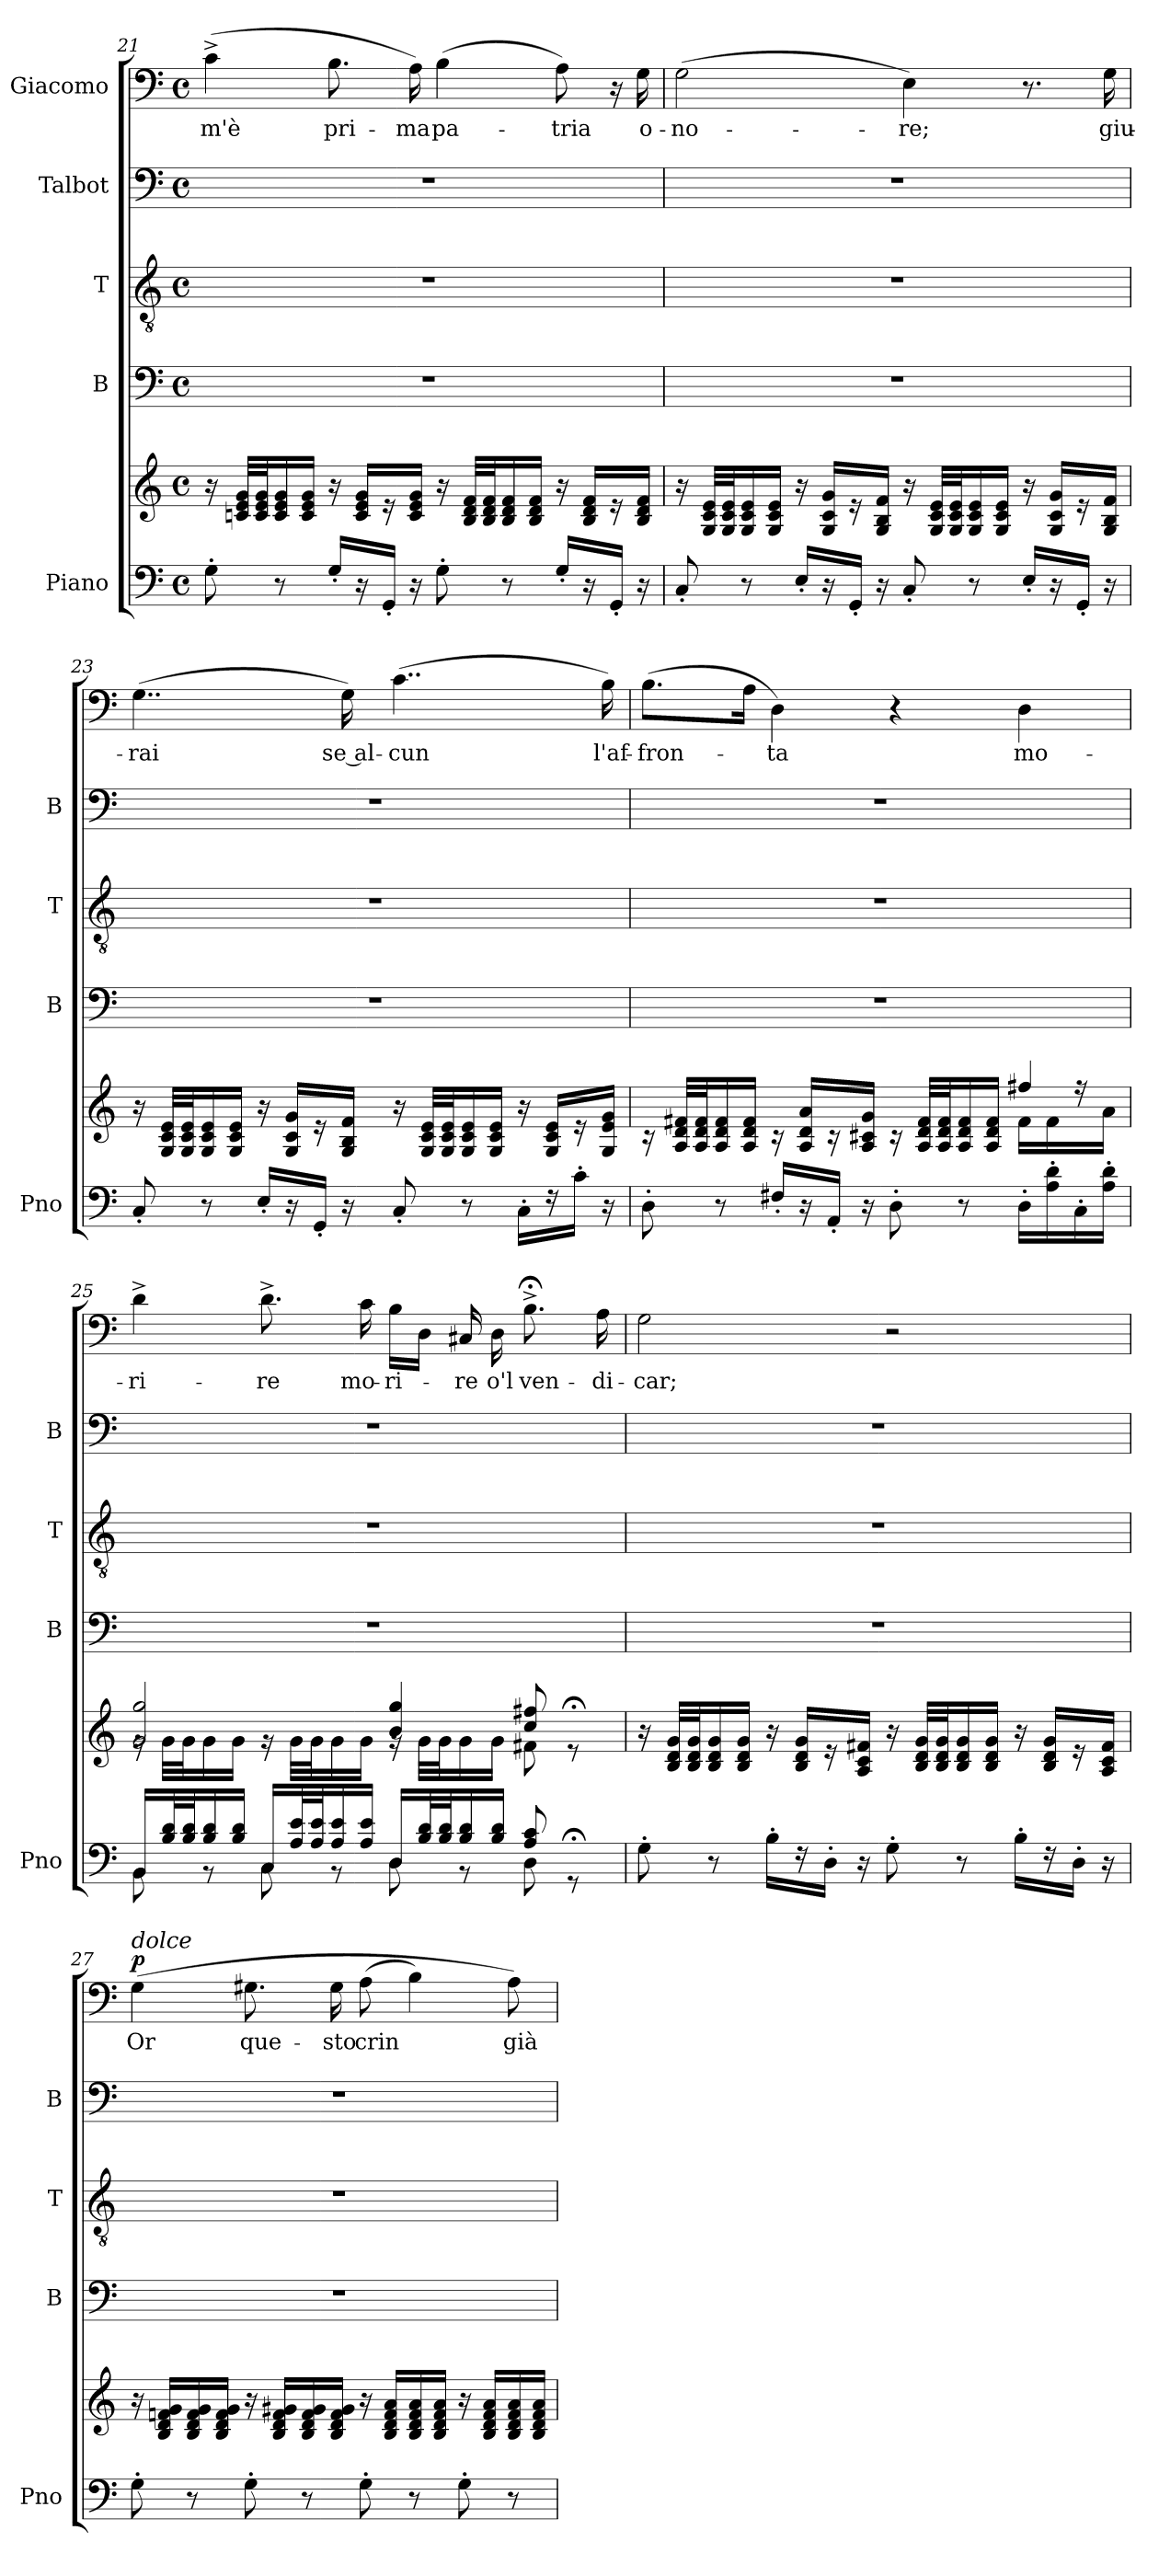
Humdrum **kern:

**kern	**kern	**kern	**kern	**kern	**kern	**text	**dynam
*part5	*part5	*part4	*part3	*part2	*part1	*part1	*part1
*staff6	*staff5	*staff4	*staff3	*staff2	*staff1	*staff1	*staff1
*I"Piano	*	*I"B	*I"T	*I"Talbot	*I"Giacomo	*	*
*I'Pno	*	*I'B	*I'T	*I'B	*	*	*
*clefF4	*clefG2	*clefF4	*clefGv2	*clefF4	*clefF4	*	*
*k[]	*k[]	*k[]	*k[]	*k[]	*k[]	*	*
*M4/4	*M4/4	*M4/4	*M4/4	*M4/4	*M4/4	*	*
*met(c)	*met(c)	*met(c)	*met(c)	*met(c)	*met(c)	*	*
=21	=21	=21	=21	=21	=21	=21	=21
!	!	!	!	!	!	!LO:LY:b	!
8G'\	16r	1r	1r	1r	(4c^\	m'è	.
.	32cn/ 32e/ 32g/LLL	.	.	.	.	.	.
.	32c/ 32e/ 32g/J	.	.	.	.	.	.
8r	16c/ 16e/ 16g/	.	.	.	.	.	.
.	16c/ 16e/ 16g/JJ	.	.	.	.	.	.
!	!	!	!	!	!	!LO:LY:b	!
16G'/LL	16r	.	.	.	8.B\	pri-	.
16r	16c/ 16e/ 16g/LL	.	.	.	.	.	.
16GG'/JJ	16r	.	.	.	.	.	.
!	!	!	!	!	!	!LO:LY:b	!
16r	16c/ 16e/ 16g/JJ	.	.	.	16A\)	-ma	.
!	!	!	!	!	!	!LO:LY:b	!
8G'\	16r	.	.	.	(4B\	pa-	.
.	32B/ 32d/ 32f/LLL	.	.	.	.	.	.
.	32B/ 32d/ 32f/J	.	.	.	.	.	.
8r	16B/ 16d/ 16f/	.	.	.	.	.	.
.	16B/ 16d/ 16f/JJ	.	.	.	.	.	.
!	!	!	!	!	!	!LO:LY:b	!
16G'/LL	16r	.	.	.	8A\)	-tria	.
16r	16B/ 16d/ 16f/LL	.	.	.	.	.	.
16GG'/JJ	16r	.	.	.	16r	.	.
!	!	!	!	!	!	!LO:LY:b	!
16r	16B/ 16d/ 16f/JJ	.	.	.	16G\	o-	.
!!LO:LB:g=z
=22	=22	=22	=22	=22	=22	=22	=22
!	!	!	!	!	!	!LO:LY:b	!
8C'/	16r	1r	1r	1r	(2G\	-no-	.
.	32G/ 32c/ 32e/LLL	.	.	.	.	.	.
.	32G/ 32c/ 32e/J	.	.	.	.	.	.
8r	16G/ 16c/ 16e/	.	.	.	.	.	.
.	16G/ 16c/ 16e/JJ	.	.	.	.	.	.
16E'/LL	16r	.	.	.	.	.	.
16r	16G/ 16c/ 16g/LL	.	.	.	.	.	.
16GG'/JJ	16r	.	.	.	.	.	.
16r	16G/ 16B/ 16f/JJ	.	.	.	.	.	.
!	!	!	!	!	!	!LO:LY:b	!
8C'/	16r	.	.	.	4E\)	-re;	.
.	32G/ 32c/ 32e/LLL	.	.	.	.	.	.
.	32G/ 32c/ 32e/J	.	.	.	.	.	.
8r	16G/ 16c/ 16e/	.	.	.	.	.	.
.	16G/ 16c/ 16e/JJ	.	.	.	.	.	.
16E'/LL	16r	.	.	.	8.r	.	.
16r	16G/ 16c/ 16g/LL	.	.	.	.	.	.
16GG'/JJ	16r	.	.	.	.	.	.
!	!	!	!	!	!	!LO:LY:b	!
16r	16G/ 16B/ 16f/JJ	.	.	.	16G\	giu-	.
=23	=23	=23	=23	=23	=23	=23	=23
!	!	!	!	!	!	!LO:LY:b	!
8C'/	16r	1r	1r	1r	(4..G\	-rai	.
.	32G/ 32c/ 32e/LLL	.	.	.	.	.	.
.	32G/ 32c/ 32e/J	.	.	.	.	.	.
8r	16G/ 16c/ 16e/	.	.	.	.	.	.
.	16G/ 16c/ 16e/JJ	.	.	.	.	.	.
16E'/LL	16r	.	.	.	.	.	.
16r	16G/ 16c/ 16g/LL	.	.	.	.	.	.
16GG'/JJ	16r	.	.	.	.	.	.
!	!	!	!	!	!	!LO:LY:b	!
16r	16G/ 16B/ 16f/JJ	.	.	.	16G\)	se al-	.
!	!	!	!	!	!	!LO:LY:b	!
8C'/	16r	.	.	.	(4..c\	-cun	.
.	32G/ 32c/ 32e/LLL	.	.	.	.	.	.
.	32G/ 32c/ 32e/J	.	.	.	.	.	.
8r	16G/ 16c/ 16e/	.	.	.	.	.	.
.	16G/ 16c/ 16e/JJ	.	.	.	.	.	.
16C'\LL	16r	.	.	.	.	.	.
16r	16G/ 16c/ 16e/LL	.	.	.	.	.	.
16c'\JJ	16r	.	.	.	.	.	.
!	!	!	!	!	!	!LO:LY:b	!
16r	16G/ 16e/ 16g/JJ	.	.	.	16B\)	l'af-	.
!!LO:LB:g=z
=24	=24	=24	=24	=24	=24	=24	=24
*	*^	*	*	*	*	*	*
!	!	!	!	!	!	!	!LO:LY:b	!
8D'\	16rc	2.ryy	1r	1r	1r	(8.B\L	-fron-	.
.	32A/ 32d/ 32f#X/LLL	.	.	.	.	.	.	.
.	32A/ 32d/ 32f#/J	.	.	.	.	.	.	.
8r	16A/ 16d/ 16f#/	.	.	.	.	.	.	.
.	16A/ 16d/ 16f#/JJ	.	.	.	.	16A\Jk	.	.
!	!	!	!	!	!	!	!LO:LY:b	!
16F#X'/LL	16rc	.	.	.	.	4D\)	-ta	.
16r	16A/ 16d/ 16a/LL	.	.	.	.	.	.	.
16AA'/JJ	16rc	.	.	.	.	.	.	.
16r	16A/ 16c#X/ 16g/JJ	.	.	.	.	.	.	.
8D'\	16rc	.	.	.	.	4r	.	.
.	32A/ 32d/ 32f#/LLL	.	.	.	.	.	.	.
.	32A/ 32d/ 32f#/J	.	.	.	.	.	.	.
8r	16A/ 16d/ 16f#/	.	.	.	.	.	.	.
.	16A/ 16d/ 16f#/JJ	.	.	.	.	.	.	.
!	!	!	!	!	!	!	!LO:LY:b	!
16D'\LL	4ff#X/	16f#\LL	.	.	.	4D\	mo-	.
16A\' 16d\'	.	16f#\	.	.	.	.	.	.
16C'\	.	16rff	.	.	.	.	.	.
16A\' 16d\'JJ	.	16a\JJ	.	.	.	.	.	.
=25	=25	=25	=25	=25	=25	=25	=25	=25
*^	*	*	*	*	*	*	*	*
!	!	!	!	!	!	!	!	!LO:LY:b	!
16BB/LL	8BB\	2g/ 2gg/	16rg	1r	1r	1r	4d^\	-ri-	.
32B/ 32d/L	.	.	32g\LLL	.	.	.	.	.	.
32B/ 32d/J	.	.	32g\J	.	.	.	.	.	.
16B/ 16d/	8rBB	.	16g\	.	.	.	.	.	.
16B/ 16d/JJ	.	.	16g\JJ	.	.	.	.	.	.
!	!	!	!	!	!	!	!	!LO:LY:b	!
16C/LL	8C\	.	16rg	.	.	.	8.d^\	-re	.
32A/ 32e/L	.	.	32g\LLL	.	.	.	.	.	.
32A/ 32e/J	.	.	32g\J	.	.	.	.	.	.
16A/ 16e/	8rBB	.	16g\	.	.	.	.	.	.
!	!	!	!	!	!	!	!	!LO:LY:b	!
16A/ 16e/JJ	.	.	16g\JJ	.	.	.	16c\	mo-	.
!	!	!	!	!	!	!	!	!LO:LY:b	!
16D/LL	8D\	4b/ 4gg/	16rg	.	.	.	16B\LL	-ri-	.
32B/ 32d/L	.	.	32g\LLL	.	.	.	16D\JJ	.	.
32B/ 32d/J	.	.	32g\J	.	.	.	.	.	.
!	!	!	!	!	!	!	!	!LO:LY:b	!
16B/ 16d/	8rBB	.	16g\	.	.	.	16C#X/	-re	.
!	!	!	!	!	!	!	!	!LO:LY:b	!
16B/ 16d/JJ	.	.	16g\JJ	.	.	.	16D\	o'l	.
!	!	!	!	!	!	!	!	!LO:LY:b	!
8A/ 8c/	8D\	8cc/ 8ff#X/	8f#X\	.	.	.	8.B;<^\	ven-	.
8r;<GG	8ryy	8r;<e	8ryy	.	.	.	.	.	.
!	!	!	!	!	!	!	!	!LO:LY:b	!
.	.	.	.	.	.	.	16A\	-di-	.
*v	*v	*	*	*	*	*	*	*	*
*	*v	*v	*	*	*	*	*	*
!!LO:LB:g=z
=26	=26	=26	=26	=26	=26	=26	=26
!	!	!	!	!	!	!LO:LY:b	!
8G'\	16r	1r	1r	1r	2G\	-car;	.
.	32B/ 32d/ 32g/LLL	.	.	.	.	.	.
.	32B/ 32d/ 32g/J	.	.	.	.	.	.
8r	16B/ 16d/ 16g/	.	.	.	.	.	.
.	16B/ 16d/ 16g/JJ	.	.	.	.	.	.
16B'\LL	16r	.	.	.	.	.	.
16r	16B/ 16d/ 16g/LL	.	.	.	.	.	.
16D'\JJ	16r	.	.	.	.	.	.
16r	16A/ 16c/ 16f#X/JJ	.	.	.	.	.	.
8G'\	16r	.	.	.	2r	.	.
.	32B/ 32d/ 32g/LLL	.	.	.	.	.	.
.	32B/ 32d/ 32g/J	.	.	.	.	.	.
8r	16B/ 16d/ 16g/	.	.	.	.	.	.
.	16B/ 16d/ 16g/JJ	.	.	.	.	.	.
16B'\LL	16r	.	.	.	.	.	.
16r	16B/ 16d/ 16g/LL	.	.	.	.	.	.
16D'\JJ	16r	.	.	.	.	.	.
16r	16A/ 16c/ 16f#/JJ	.	.	.	.	.	.
=27	=27	=27	=27	=27	=27	=27	=27
!	!	!	!	!	!LO:TX:a:i:t=dolce	!	!
!	!	!	!	!	!	!LO:LY:b	!LO:DY:a
8G'\	16r	1r	1r	1r	(4G\	Or	p
.	16B/ 16d/ 16fn/ 16g/LL	.	.	.	.	.	.
8r	16B/ 16d/ 16f/ 16g/	.	.	.	.	.	.
.	16B/ 16d/ 16f/ 16g/JJ	.	.	.	.	.	.
!	!	!	!	!	!	!LO:LY:b	!
8G'\	16r	.	.	.	8.G#X\	que-	.
.	16B/ 16d/ 16f/ 16g#X/LL	.	.	.	.	.	.
8r	16B/ 16d/ 16f/ 16g#/	.	.	.	.	.	.
!	!	!	!	!	!	!LO:LY:b	!
.	16B/ 16d/ 16f/ 16g#/JJ	.	.	.	16G#\	-sto	.
!	!	!	!	!	!	!LO:LY:b	!
8G'\	16r	.	.	.	(8A\	crin	.
.	16B/ 16d/ 16f/ 16a/LL	.	.	.	.	.	.
8r	16B/ 16d/ 16f/ 16a/	.	.	.	4B\)	.	.
.	16B/ 16d/ 16f/ 16a/JJ	.	.	.	.	.	.
8G'\	16r	.	.	.	.	.	.
.	16B/ 16d/ 16f/ 16a/LL	.	.	.	.	.	.
!	!	!	!	!	!	!LO:LY:b	!
8r	16B/ 16d/ 16f/ 16a/	.	.	.	8A\)	già	.
.	16B/ 16d/ 16f/ 16a/JJ	.	.	.	.	.	.
=	=	=	=	=	=	=	=
*-	*-	*-	*-	*-	*-	*-	*-
